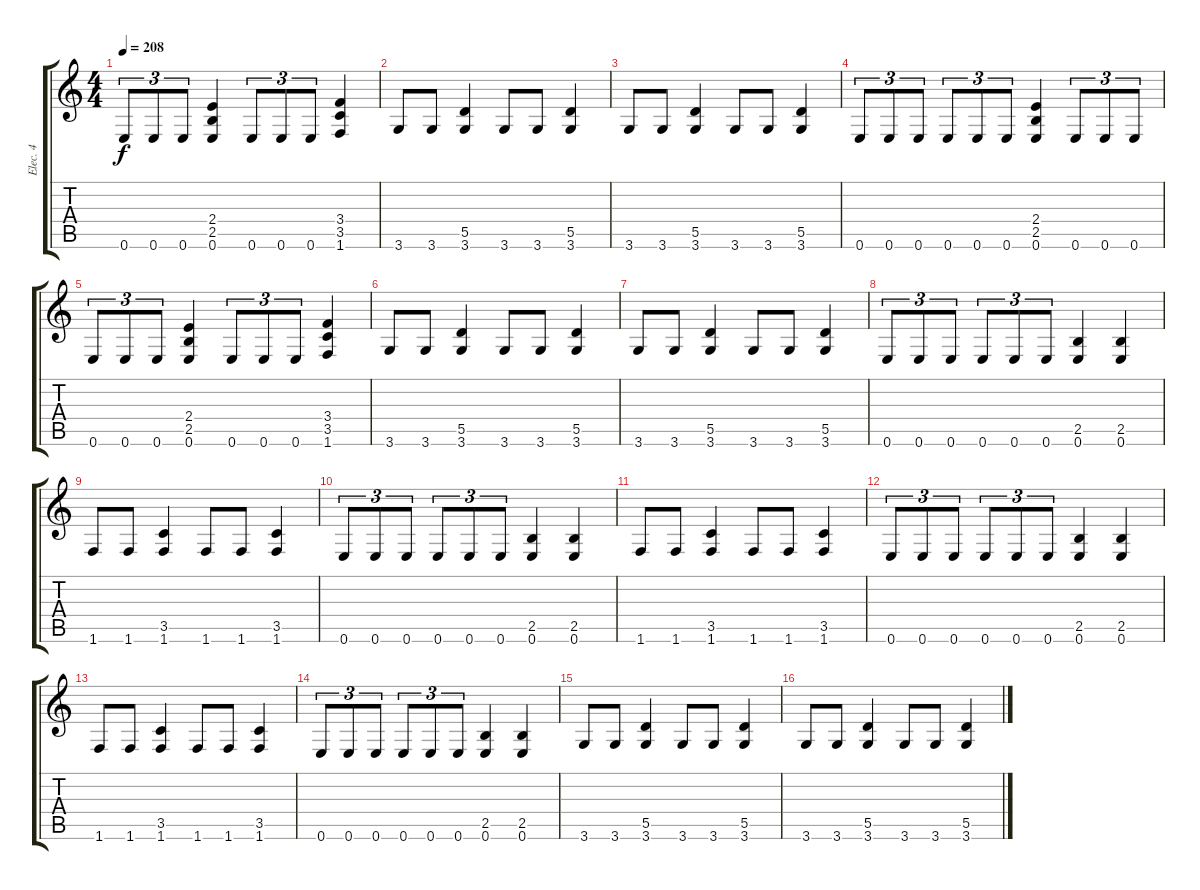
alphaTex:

\track ("Elec. 4" "Elec. 4") {instrument electricguitarclean}
\staff {score tabs}
\tuning (E4 B3 G3 D3 A2 E2) {hide}
\ts (4 4)
\tempo 208
\clef g2
\ks c
0.6.8{tu (3 2) dy f} 0.6.8{tu (3 2)} 0.6.8{tu (3 2)} (2.4 2.5 0.6).4 0.6.8{tu (3 2)} 0.6.8{tu (3 2)} 0.6.8{tu (3 2)} (3.4 3.5 1.6).4 |
3.6.8 3.6.8 (5.5 3.6).4 3.6.8 3.6.8 (5.5 3.6).4 |
3.6.8 3.6.8 (5.5 3.6).4 3.6.8 3.6.8 (5.5 3.6).4 |
0.6.8{tu (3 2)} 0.6.8{tu (3 2)} 0.6.8{tu (3 2)} 0.6.8{tu (3 2)} 0.6.8{tu (3 2)} 0.6.8{tu (3 2)} (2.4 2.5 0.6).4 0.6.8{tu (3 2)} 0.6.8{tu (3 2)} 0.6.8{tu (3 2)} |
0.6.8{tu (3 2)} 0.6.8{tu (3 2)} 0.6.8{tu (3 2)} (2.4 2.5 0.6).4 0.6.8{tu (3 2)} 0.6.8{tu (3 2)} 0.6.8{tu (3 2)} (3.4 3.5 1.6).4 |
3.6.8 3.6.8 (5.5 3.6).4 3.6.8 3.6.8 (5.5 3.6).4 |
3.6.8 3.6.8 (5.5 3.6).4 3.6.8 3.6.8 (5.5 3.6).4 |
0.6.8{tu (3 2)} 0.6.8{tu (3 2)} 0.6.8{tu (3 2)} 0.6.8{tu (3 2)} 0.6.8{tu (3 2)} 0.6.8{tu (3 2)} (2.5 0.6).4 (2.5 0.6).4 |
1.6.8 1.6.8 (3.5 1.6).4 1.6.8 1.6.8 (3.5 1.6).4 |
0.6.8{tu (3 2)} 0.6.8{tu (3 2)} 0.6.8{tu (3 2)} 0.6.8{tu (3 2)} 0.6.8{tu (3 2)} 0.6.8{tu (3 2)} (2.5 0.6).4 (2.5 0.6).4 |
1.6.8 1.6.8 (3.5 1.6).4 1.6.8 1.6.8 (3.5 1.6).4 |
0.6.8{tu (3 2)} 0.6.8{tu (3 2)} 0.6.8{tu (3 2)} 0.6.8{tu (3 2)} 0.6.8{tu (3 2)} 0.6.8{tu (3 2)} (2.5 0.6).4 (2.5 0.6).4 |
1.6.8 1.6.8 (3.5 1.6).4 1.6.8 1.6.8 (3.5 1.6).4 |
0.6.8{tu (3 2)} 0.6.8{tu (3 2)} 0.6.8{tu (3 2)} 0.6.8{tu (3 2)} 0.6.8{tu (3 2)} 0.6.8{tu (3 2)} (2.5 0.6).4 (2.5 0.6).4 |
3.6.8 3.6.8 (5.5 3.6).4 3.6.8 3.6.8 (5.5 3.6).4 |
3.6.8 3.6.8 (5.5 3.6).4 3.6.8 3.6.8 (5.5 3.6).4
